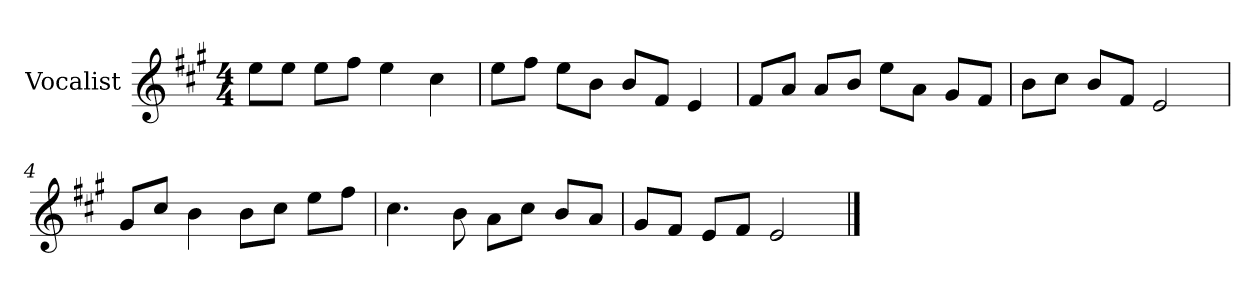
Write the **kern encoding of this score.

**kern
*part1
*staff1
*I"Vocalist
*k[f#c#g#]
*A:
*M4/4
=
8eeL
8eeJ
8eeL
8ff#J
4ee
4cc#
=1
8eeL
8ff#J
8eeL
8bJ
8bL
8f#J
4e
=2
8f#L
8aJ
8aL
8bJ
8eeL
8aJ
8g#L
8f#J
=3
8bL
8cc#J
8bL
8f#J
2e
=4
8g#L
8cc#J
4b
8bL
8cc#J
8eeL
8ff#J
=5
4.cc#
8b
8aL
8cc#J
8bL
8aJ
=6
8g#L
8f#J
8eL
8f#J
2e
==
*-
